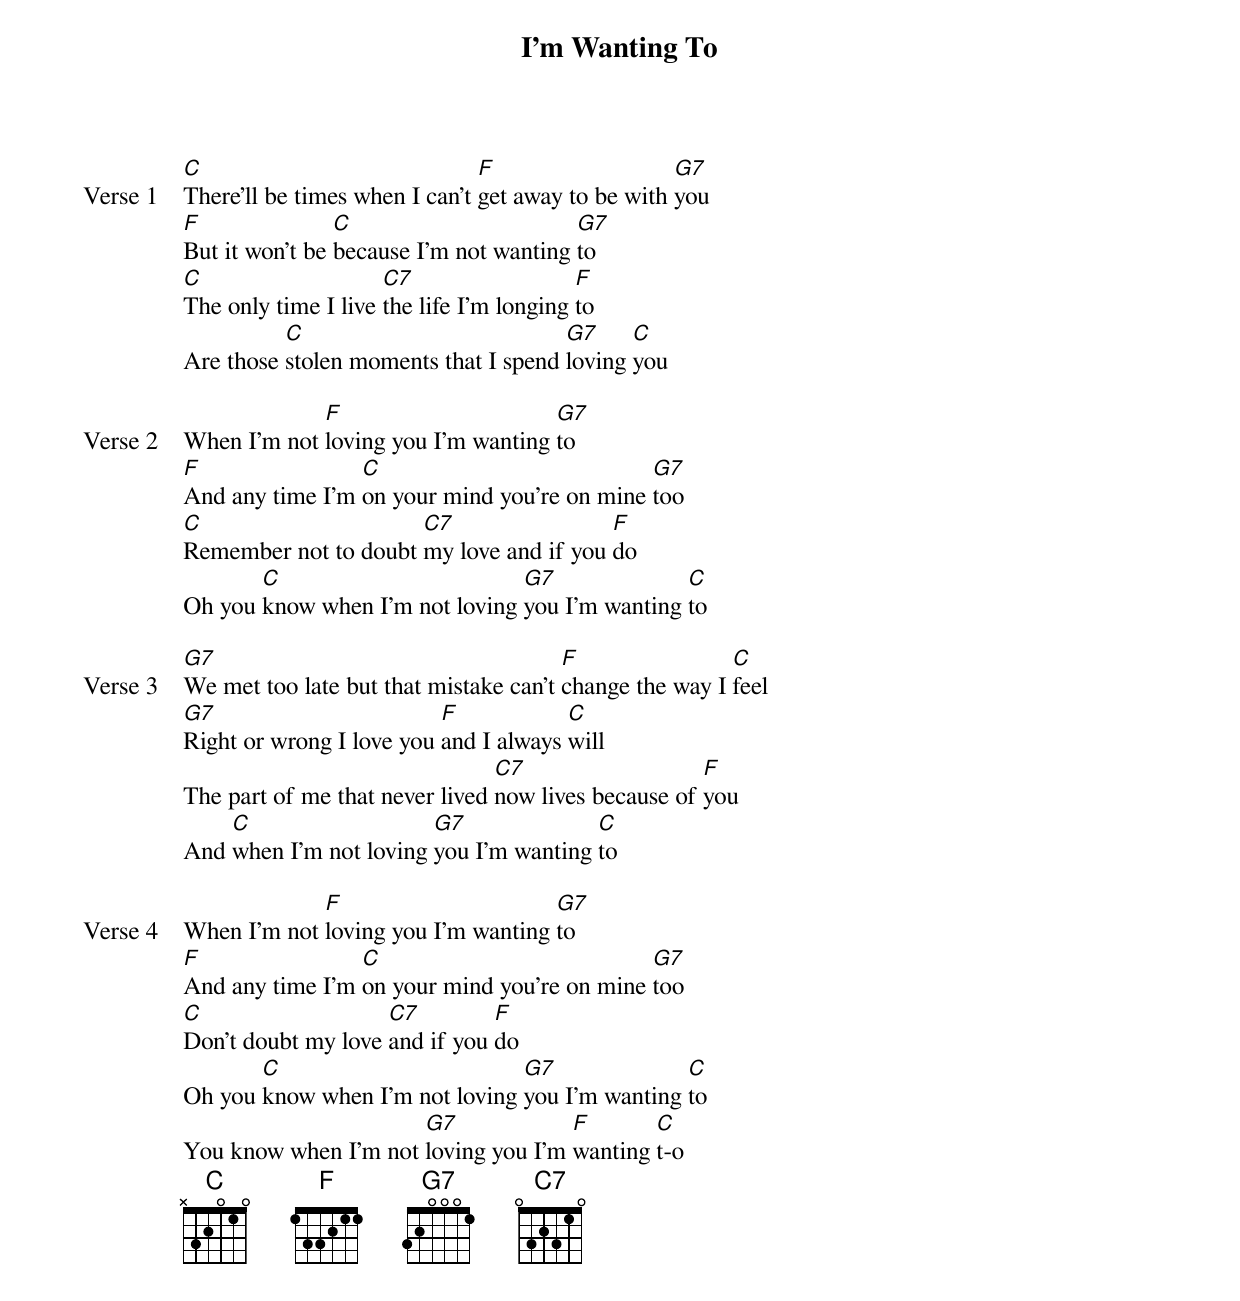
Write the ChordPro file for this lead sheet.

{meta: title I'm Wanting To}
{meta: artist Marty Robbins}
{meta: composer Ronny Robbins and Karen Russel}
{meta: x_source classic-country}
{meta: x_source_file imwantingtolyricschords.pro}
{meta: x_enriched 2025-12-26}

{start_of_verse: Verse 1}
[C]There'll be times when I can't [F]get away to be with [G7]you
[F]But it won't be [C]because I'm not wanting [G7]to
[C]The only time I live [C7]the life I'm longing [F]to
Are those [C]stolen moments that I spend [G7]loving [C]you
{end_of_verse}

{start_of_verse: Verse 2}
When I'm not [F]loving you I'm wanting [G7]to
[F]And any time I'm [C]on your mind you're on mine [G7]too
[C]Remember not to doubt [C7]my love and if you [F]do
Oh you [C]know when I'm not loving [G7]you I'm wanting [C]to
{end_of_verse}

{start_of_verse: Verse 3}
[G7]We met too late but that mistake can't [F]change the way I [C]feel
[G7]Right or wrong I love you [F]and I always [C]will
The part of me that never lived [C7]now lives because of [F]you
And [C]when I'm not loving [G7]you I'm wanting [C]to
{end_of_verse}

{start_of_verse: Verse 4}
When I'm not [F]loving you I'm wanting [G7]to
[F]And any time I'm [C]on your mind you're on mine [G7]too
[C]Don't doubt my love [C7]and if you [F]do
Oh you [C]know when I'm not loving [G7]you I'm wanting [C]to
You know when I'm not [G7]loving you I'm [F]wanting [C]t-o
{end_of_verse}
